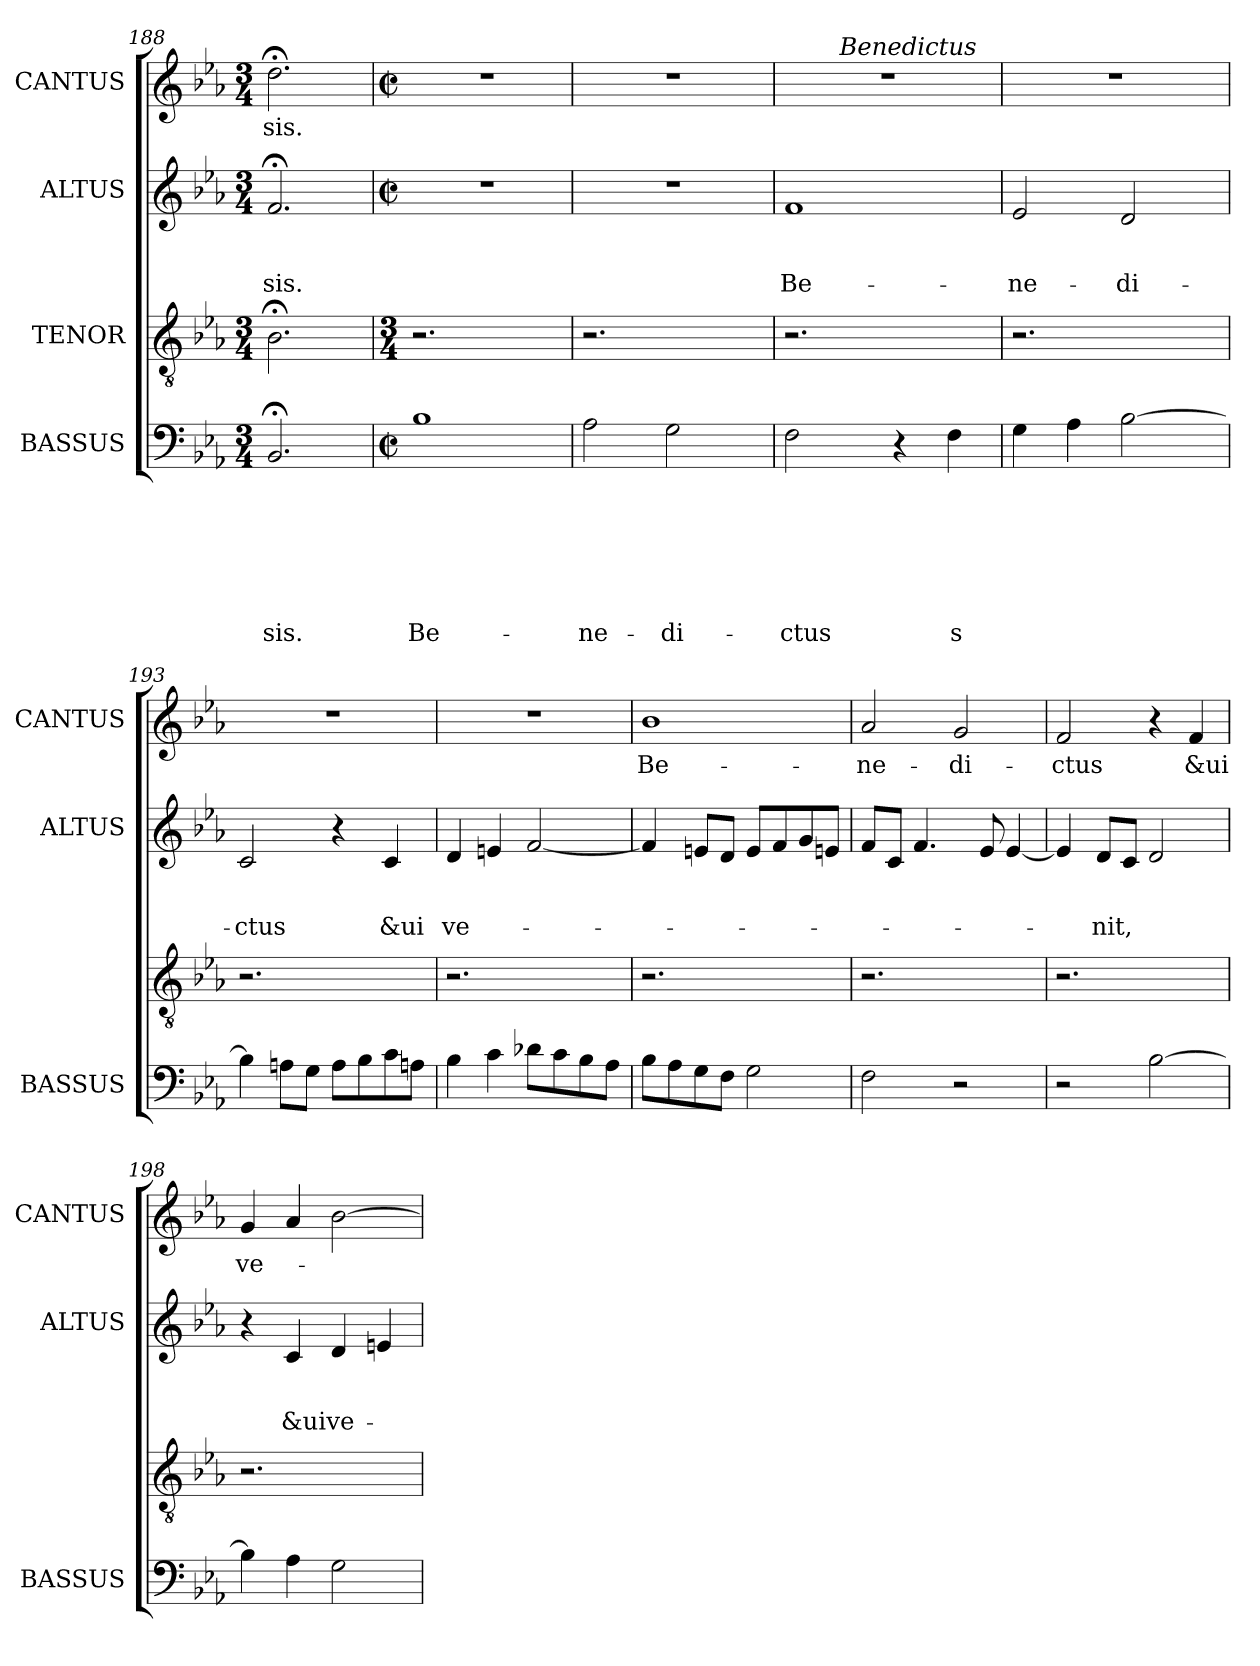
**kern	**text	**text	**text	**text	**text	**text	**text	**kern	**kern	**text	**text	**text	**kern	**text
*part4	*part4	*part4	*part4	*part4	*part4	*part4	*part4	*part3	*part2	*part2	*part2	*part2	*part1	*part1
*staff4	*staff4	*staff4	*staff4	*staff4	*staff4	*staff4	*staff4	*staff3	*staff2	*staff2	*staff2	*staff2	*staff1	*staff1
*I"BASSUS	*	*	*	*	*	*	*	*I"TENOR	*I"ALTUS	*	*	*	*I"CANTUS	*
*I'BASSUS	*	*	*	*	*	*	*	*	*I'ALTUS	*	*	*	*I'CANTUS	*
*clefF4	*	*	*	*	*	*	*	*clefGv2	*clefG2	*	*	*	*clefG2	*
*k[b-e-a-]	*	*	*	*	*	*	*	*k[b-e-a-]	*k[b-e-a-]	*	*	*	*k[b-e-a-]	*
*E-:	*	*	*	*	*	*	*	*E-:	*E-:	*	*	*	*E-:	*
*M3/4	*	*	*	*	*	*	*	*M3/4	*M3/4	*	*	*	*M3/4	*
=188	=188	=188	=188	=188	=188	=188	=188	=188	=188	=188	=188	=188	=188	=188
!	!	!	!	!	!	!	!LO:LY:b	!	!	!	!	!LO:LY:b	!	!LO:LY:b
2.BB-;/	.	.	.	.	.	.	-sis.	2.B-;<\	2.f;/	.	.	-sis.	2.dd;<\	-sis.
!!LO:LB:g=z
=189	=189	=189	=189	=189	=189	=189	=189	=189	=189	=189	=189	=189	=189	=189
*M2/2	*	*	*	*	*	*	*	*M3/4	*M2/2	*	*	*	*M2/2	*
*met(c|)	*	*	*	*	*	*	*	*	*met(c|)	*	*	*	*met(c|)	*
!	!	!	!	!	!	!	!LO:LY:b	!	!	!	!	!	!	!
1B-	.	.	.	.	.	.	Be-	2.r	1r	.	.	.	1r	.
.	.	.	.	.	.	.	.	4ryy	.	.	.	.	.	.
=190	=190	=190	=190	=190	=190	=190	=190	=190	=190	=190	=190	=190	=190	=190
!	!	!	!	!	!	!	!LO:LY:b	!	!	!	!	!	!	!
2A-\	.	.	.	.	.	.	-ne-	2.r	1r	.	.	.	1r	.
!	!	!	!	!	!	!	!LO:LY:b	!	!	!	!	!	!	!
2G\	.	.	.	.	.	.	-di-	.	.	.	.	.	.	.
.	.	.	.	.	.	.	.	4ryy	.	.	.	.	.	.
=191	=191	=191	=191	=191	=191	=191	=191	=191	=191	=191	=191	=191	=191	=191
!	!	!	!	!	!	!	!LO:LY:b	!	!	!	!	!LO:LY:b	!	!
*	*	*	*	*	*	*	*	*	*	*	*	*	*^	*
2F\	.	.	.	.	.	.	-ctus	2.r	1f	.	.	Be-	1r	4ryy	.
!	!	!	!	!	!	!	!	!	!	!	!	!	!	!LO:TX:a:i:t=Benedictus	!
.	.	.	.	.	.	.	.	.	.	.	.	.	.	2.ryy	.
4r	.	.	.	.	.	.	.	.	.	.	.	.	.	.	.
!	!	!	!	!	!	!	!LO:LY:b	!	!	!	!	!	!	!	!
4F\	.	.	.	.	.	.	s	4ryy	.	.	.	.	.	.	.
=192	=192	=192	=192	=192	=192	=192	=192	=192	=192	=192	=192	=192	=192	=192	=192
!	!	!	!	!	!	!	!	!	!	!	!	!LO:LY:b	!	!	!
*	*	*	*	*	*	*	*	*	*	*	*	*	*v	*v	*
4G\	.	.	.	.	.	.	.	2.r	2e-/	.	.	-ne-	1r	.
4A-\	.	.	.	.	.	.	.	.	.	.	.	.	.	.
!	!	!	!	!	!	!	!	!	!	!	!	!LO:LY:b	!	!
[>2B-\	.	.	.	.	.	.	.	.	2d/	.	.	-di-	.	.
.	.	.	.	.	.	.	.	4ryy	.	.	.	.	.	.
=193	=193	=193	=193	=193	=193	=193	=193	=193	=193	=193	=193	=193	=193	=193
!	!	!	!	!	!	!	!	!	!	!	!	!LO:LY:b	!	!
4B-\]	.	.	.	.	.	.	.	2.r	2c/	.	.	-ctus	1r	.
8An\L	.	.	.	.	.	.	.	.	.	.	.	.	.	.
8G\J	.	.	.	.	.	.	.	.	.	.	.	.	.	.
8A\L	.	.	.	.	.	.	.	.	4r	.	.	.	.	.
8B-\	.	.	.	.	.	.	.	.	.	.	.	.	.	.
!	!	!	!	!	!	!	!	!	!	!	!	!LO:LY:b	!	!
8c\	.	.	.	.	.	.	.	4ryy	4c/	.	.	&ui	.	.
8An\J	.	.	.	.	.	.	.	.	.	.	.	.	.	.
=194	=194	=194	=194	=194	=194	=194	=194	=194	=194	=194	=194	=194	=194	=194
!	!	!	!	!	!	!	!	!	!	!	!	!LO:LY:b	!	!
4B-\	.	.	.	.	.	.	.	2.r	4d/	.	.	ve-	1r	.
4c\	.	.	.	.	.	.	.	.	4en/	.	.	.	.	.
8d-X\L	.	.	.	.	.	.	.	.	[<2f/	.	.	.	.	.
8c\	.	.	.	.	.	.	.	.	.	.	.	.	.	.
8B-\	.	.	.	.	.	.	.	4ryy	.	.	.	.	.	.
8A-\J	.	.	.	.	.	.	.	.	.	.	.	.	.	.
!!LO:LB:g=z
=195	=195	=195	=195	=195	=195	=195	=195	=195	=195	=195	=195	=195	=195	=195
!	!	!	!	!	!	!	!	!	!	!	!	!	!	!LO:LY:b
8B-\L	.	.	.	.	.	.	.	2.r	4f/]	.	.	.	1b-	Be-
8A-\	.	.	.	.	.	.	.	.	.	.	.	.	.	.
8G\	.	.	.	.	.	.	.	.	8en/L	.	.	.	.	.
8F\J	.	.	.	.	.	.	.	.	8d/J	.	.	.	.	.
2G\	.	.	.	.	.	.	.	.	8e/L	.	.	.	.	.
.	.	.	.	.	.	.	.	.	8f/	.	.	.	.	.
.	.	.	.	.	.	.	.	4ryy	8g/	.	.	.	.	.
.	.	.	.	.	.	.	.	.	8en/J	.	.	.	.	.
=196	=196	=196	=196	=196	=196	=196	=196	=196	=196	=196	=196	=196	=196	=196
!	!	!	!	!	!	!	!	!	!	!	!	!	!	!LO:LY:b
2F\	.	.	.	.	.	.	.	2.r	8f/L	.	.	.	2a-/	-ne-
.	.	.	.	.	.	.	.	.	8c/J	.	.	.	.	.
.	.	.	.	.	.	.	.	.	4.f/	.	.	.	.	.
!	!	!	!	!	!	!	!	!	!	!	!	!	!	!LO:LY:b
2r	.	.	.	.	.	.	.	.	.	.	.	.	2g/	-di-
.	.	.	.	.	.	.	.	.	8e-/	.	.	.	.	.
.	.	.	.	.	.	.	.	4ryy	[<4e-/	.	.	.	.	.
=197	=197	=197	=197	=197	=197	=197	=197	=197	=197	=197	=197	=197	=197	=197
!	!	!	!	!	!	!	!	!	!	!	!	!	!	!LO:LY:b
2r	.	.	.	.	.	.	.	2.r	4e-/]	.	.	.	2f/	-ctus
!	!	!	!	!	!	!	!	!	!	!	!	!LO:LY:b	!	!
.	.	.	.	.	.	.	.	.	8d/L	.	.	-nit,	.	.
.	.	.	.	.	.	.	.	.	8c/J	.	.	.	.	.
[>2B-\	.	.	.	.	.	.	.	.	2d/	.	.	.	4r	.
!	!	!	!	!	!	!	!	!	!	!	!	!	!	!LO:LY:b
.	.	.	.	.	.	.	.	4ryy	.	.	.	.	4f/	&ui
=198	=198	=198	=198	=198	=198	=198	=198	=198	=198	=198	=198	=198	=198	=198
!	!	!	!	!	!	!	!	!	!	!	!	!	!	!LO:LY:b
4B-\]	.	.	.	.	.	.	.	2.r	4r	.	.	.	4g/	ve-
!	!	!	!	!	!	!	!	!	!	!	!	!LO:LY:b	!	!
4A-\	.	.	.	.	.	.	.	.	4c/	.	.	&ui	4a-/	.
!	!	!	!	!	!	!	!	!	!	!	!	!LO:LY:b	!	!
2G\	.	.	.	.	.	.	.	.	4d/	.	.	ve-	[>2b-\	.
.	.	.	.	.	.	.	.	4ryy	4en/	.	.	.	.	.
=	=	=	=	=	=	=	=	=	=	=	=	=	=	=
*-	*-	*-	*-	*-	*-	*-	*-	*-	*-	*-	*-	*-	*-	*-
